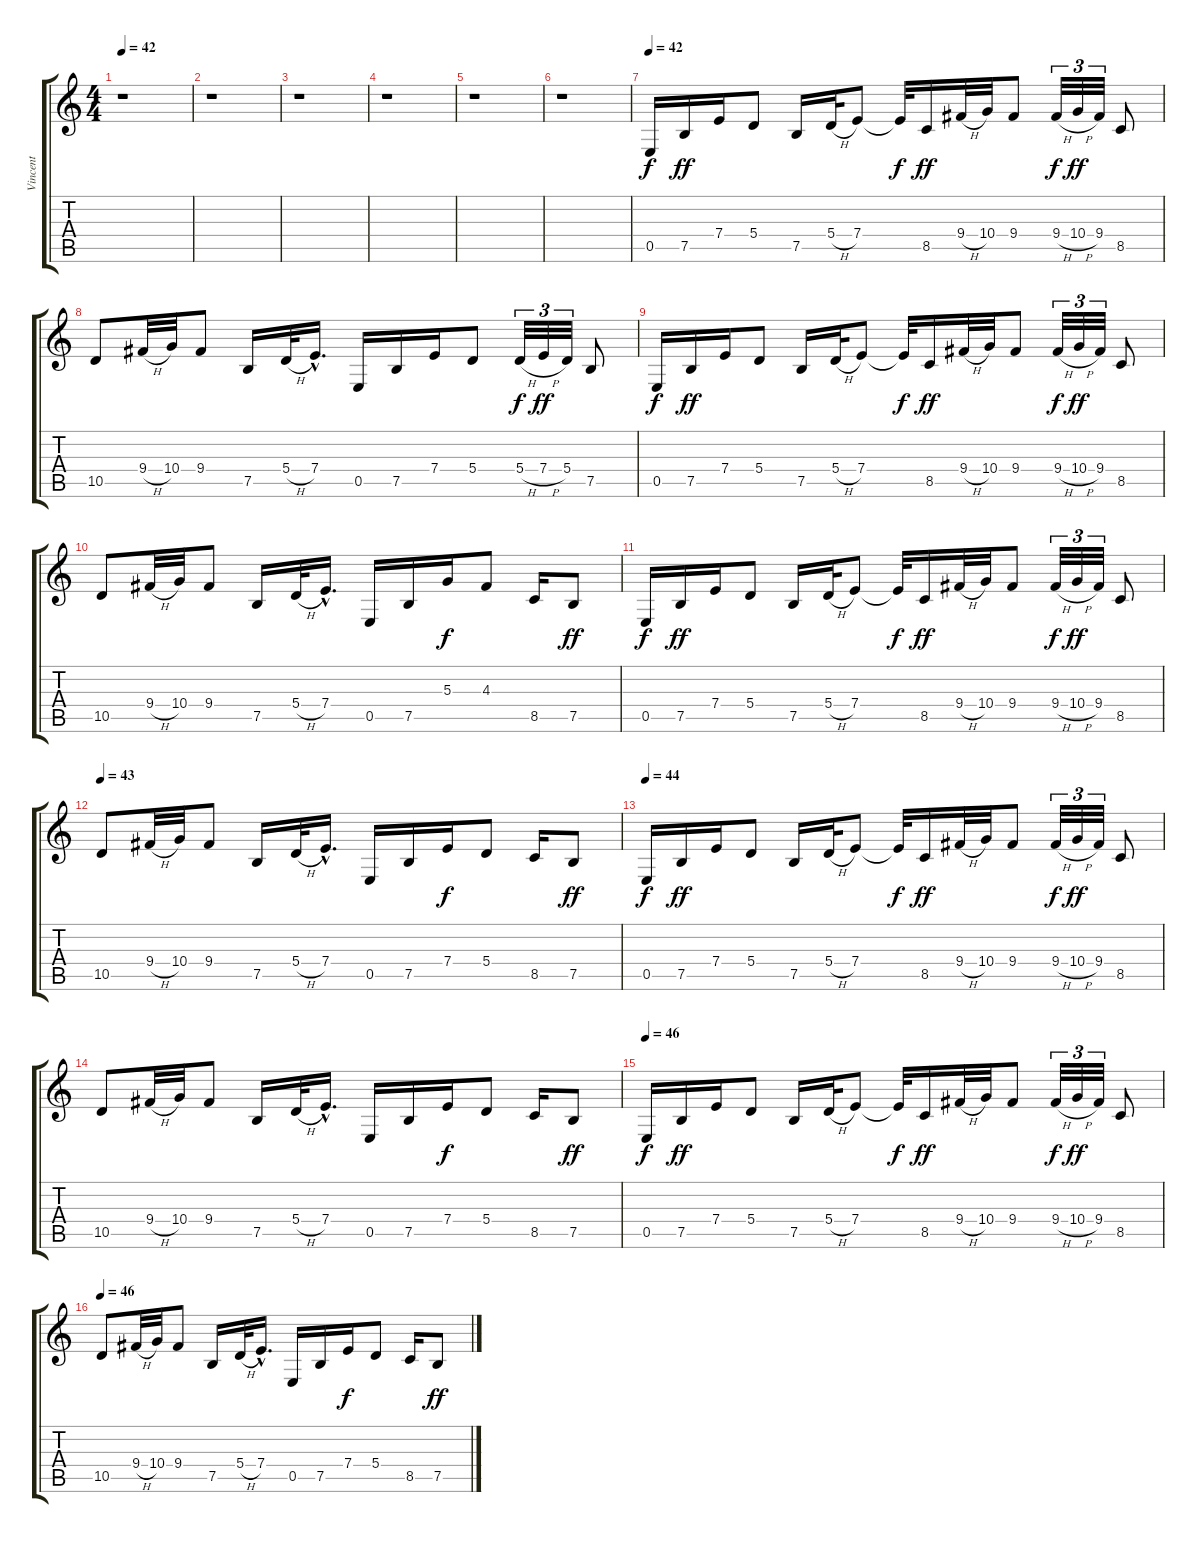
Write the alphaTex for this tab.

\track ("Vincent" "Vincent") {instrument distortionguitar}
\staff {score tabs}
\tuning (B3 Gb3 D3 A2 E2 B1) {hide}
\ts (4 4)
\tempo 42
\clef g2
\ks c
r.1{dy f} |
r.1 |
r.1 |
r.1 |
r.1 |
r.1 |
\tempo 42
0.5.16{volume 16} 7.5.16{dy ff} 7.4.16 5.4.8 7.5.16 5.4{h}.32 7.4.8 7.4{t}.32{dy f} 8.5.16{dy ff} 9.4{h}.32 10.4.32 9.4.8 9.4{h}.32{tu (3 2) dy f} 10.4{h}.32{tu (3 2) dy ff} 9.4.32{tu (3 2)} 8.5.8 |
10.5.8 9.4{h}.32 10.4.32 9.4.8 7.5.16 5.4{h}.32 7.4{hac}.16{d} 0.5.16 7.5.16 7.4.16 5.4.8 5.4{h}.32{tu (3 2) dy f} 7.4{h}.32{tu (3 2) dy ff} 5.4.32{tu (3 2)} 7.5.8 |
0.5.16{dy f} 7.5.16{dy ff} 7.4.16 5.4.8 7.5.16 5.4{h}.32 7.4.8 7.4{t}.32{dy f} 8.5.16{dy ff} 9.4{h}.32 10.4.32 9.4.8 9.4{h}.32{tu (3 2) dy f} 10.4{h}.32{tu (3 2) dy ff} 9.4.32{tu (3 2)} 8.5.8 |
10.5.8 9.4{h}.32 10.4.32 9.4.8 7.5.16 5.4{h}.32 7.4{hac}.16{d} 0.5.16 7.5.16 5.3.16{dy f} 4.3.8 8.5.16 7.5.8{dy ff} |
0.5.16{dy f} 7.5.16{dy ff} 7.4.16 5.4.8 7.5.16 5.4{h}.32 7.4.8 7.4{t}.32{dy f} 8.5.16{dy ff} 9.4{h}.32 10.4.32 9.4.8 9.4{h}.32{tu (3 2) dy f} 10.4{h}.32{tu (3 2) dy ff} 9.4.32{tu (3 2)} 8.5.8 |
\tempo 43
10.5.8 9.4{h}.32 10.4.32 9.4.8 7.5.16 5.4{h}.32 7.4{hac}.16{d} 0.5.16 7.5.16 7.4.16{dy f} 5.4.8 8.5.16 7.5.8{dy ff} |
\tempo 44
0.5.16{dy f} 7.5.16{dy ff} 7.4.16 5.4.8 7.5.16 5.4{h}.32 7.4.8 7.4{t}.32{dy f} 8.5.16{dy ff} 9.4{h}.32 10.4.32 9.4.8 9.4{h}.32{tu (3 2) dy f} 10.4{h}.32{tu (3 2) dy ff} 9.4.32{tu (3 2)} 8.5.8 |
10.5.8 9.4{h}.32 10.4.32 9.4.8 7.5.16 5.4{h}.32 7.4{hac}.16{d} 0.5.16 7.5.16 7.4.16{dy f} 5.4.8 8.5.16 7.5.8{dy ff} |
\tempo 46
0.5.16{dy f} 7.5.16{dy ff} 7.4.16 5.4.8 7.5.16 5.4{h}.32 7.4.8 7.4{t}.32{dy f} 8.5.16{dy ff} 9.4{h}.32 10.4.32 9.4.8 9.4{h}.32{tu (3 2) dy f} 10.4{h}.32{tu (3 2) dy ff} 9.4.32{tu (3 2)} 8.5.8 |
\tempo 46
10.5.8 9.4{h}.32 10.4.32 9.4.8 7.5.16 5.4{h}.32 7.4{hac}.16{d} 0.5.16 7.5.16 7.4.16{dy f} 5.4.8 8.5.16 7.5.8{dy ff}
